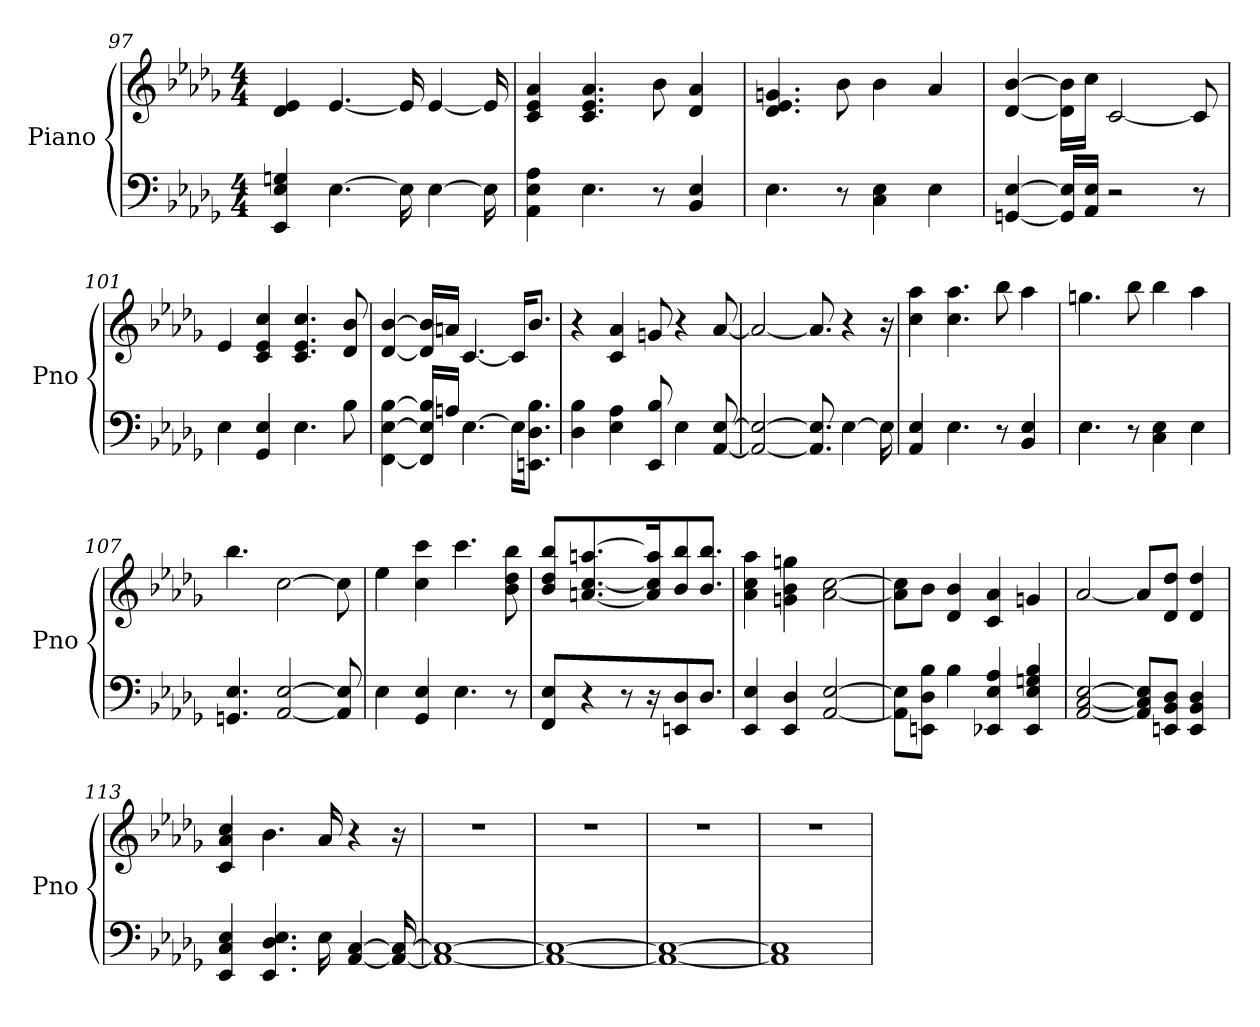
**kern	**kern
*part1	*part1
*staff2	*staff1
*I"Piano	*
*I'Pno	*
*clefF4	*clefG2
*k[b-e-a-d-g-]	*k[b-e-a-d-g-]
*D-:	*D-:
*M4/4	*M4/4
=97	=97
4G 4EE- 4E-	4e- 4d-
[4.E-	[4.e-
16E-]	16e-]
[4E-	[4e-
16E-]	16e-]
=98	=98
4AA- 4E- 4A-	4a- 4c 4e-
4.E-	4.a- 4.c 4.e-
8r	8b-
4BB- 4E-	4d- 4a-
=99	=99
4.E-	4.g 4.d- 4.e-
8r	8b-
4E- 4C	4b-
4E-	4a-
=100	=100
[4GG [4E-	[4b- [4d-
16GG]/ 16E-]/LL	16b-]\ 16d-]\LL
16AA-/ 16E-/JJ	16cc\JJ
2r	[2c
8r	8c]
=101	=101
4E-	4e-
4GG- 4E-	4e- 4c 4cc
4.E-	4.cc 4.e- 4.c
8B-	8b- 8d-
=102	=102
[4FF [4B- [4E-	[4b- [4d-
16FF]/ 16B-]/ 16E-]/LL	16b-]/ 16d-]/LL
16A/JJ	16a/JJ
[4.E-	[4.c
16E-\KL]	16c/KL]
8.EE\ 8.B-\ 8.D-\J	8.b-/J
=103	=103
4D- 4B-	4r
4A- 4E-	4c 4a-
8B- 8EE-	8g
4E-	4r
[8E- [8AA-	[8a-
=104	=104
2E-_ 2AA-_	2a-_
8.E-] 8.AA-]	8.a-]
[4E-	4r
16E-]	16r
=105	=105
4AA- 4E-	4aa- 4cc
4.E-	4.aa- 4.cc
8r	8bb-
4BB- 4E-	4aa-
=106	=106
4.E-	4.gg
8r	8bb-
4C 4E-	4bb-
4E-	4aa-
=107	=107
4.E- 4.GG	4.bb-
[2E- [2AA-	[2cc
8E-] 8AA-]	8cc]
=108	=108
4E-	4ee-
4E- 4GG-	4ccc 4cc
4.E-	4.ccc
8r	8bb- 8dd- 8b-
=109	=109
4E- 4FF	4bb- 4dd- 4b-
4r	[4.a [4.aa [4.cc
8r	.
16r	16a]/ 16aa]/ 16cc]/KL
8EE 8D-	8bb-/ 8b-/J
8.D-J	8.b- 8.bb-J
=110	=110
4E- 4EE-	4aa- 4cc 4a-
4D- 4EE-	4gg 4b- 4g
[2E- [2AA-	[2cc [2a-
=111	=111
8E-]\ 8AA-]\L	8cc]\ 8a-]\L
8D-\ 8EE\ 8B-\J	8b-\J
4B-	4b- 4d-
4EE- 4E- 4A-	4a- 4c
4E- 4EE- 4G 4B-	4g
=112	=112
[2C [2E- [2AA-	[2a-
8C]/ 8E-]/ 8AA-]/L	8a-/L]
8D-/ 8BB-/ 8EE/J	8dd-/ 8d-/J
4D- 4BB- 4EE	4dd- 4d-
=113	=113
4C 4E- 4EE-	4cc 4c 4a-
4.D- 4.E- 4.EE-	4.b-
16E-	16a-
[4C [4AA-	4r
16C_ 16AA-_	16r
=114	=114
1C_ 1AA-_	1r
=115	=115
1C_ 1AA-_	1r
=116	=116
1C_ 1AA-_	1r
=117	=117
1C] 1AA-]	1r
=	=
*-	*-
